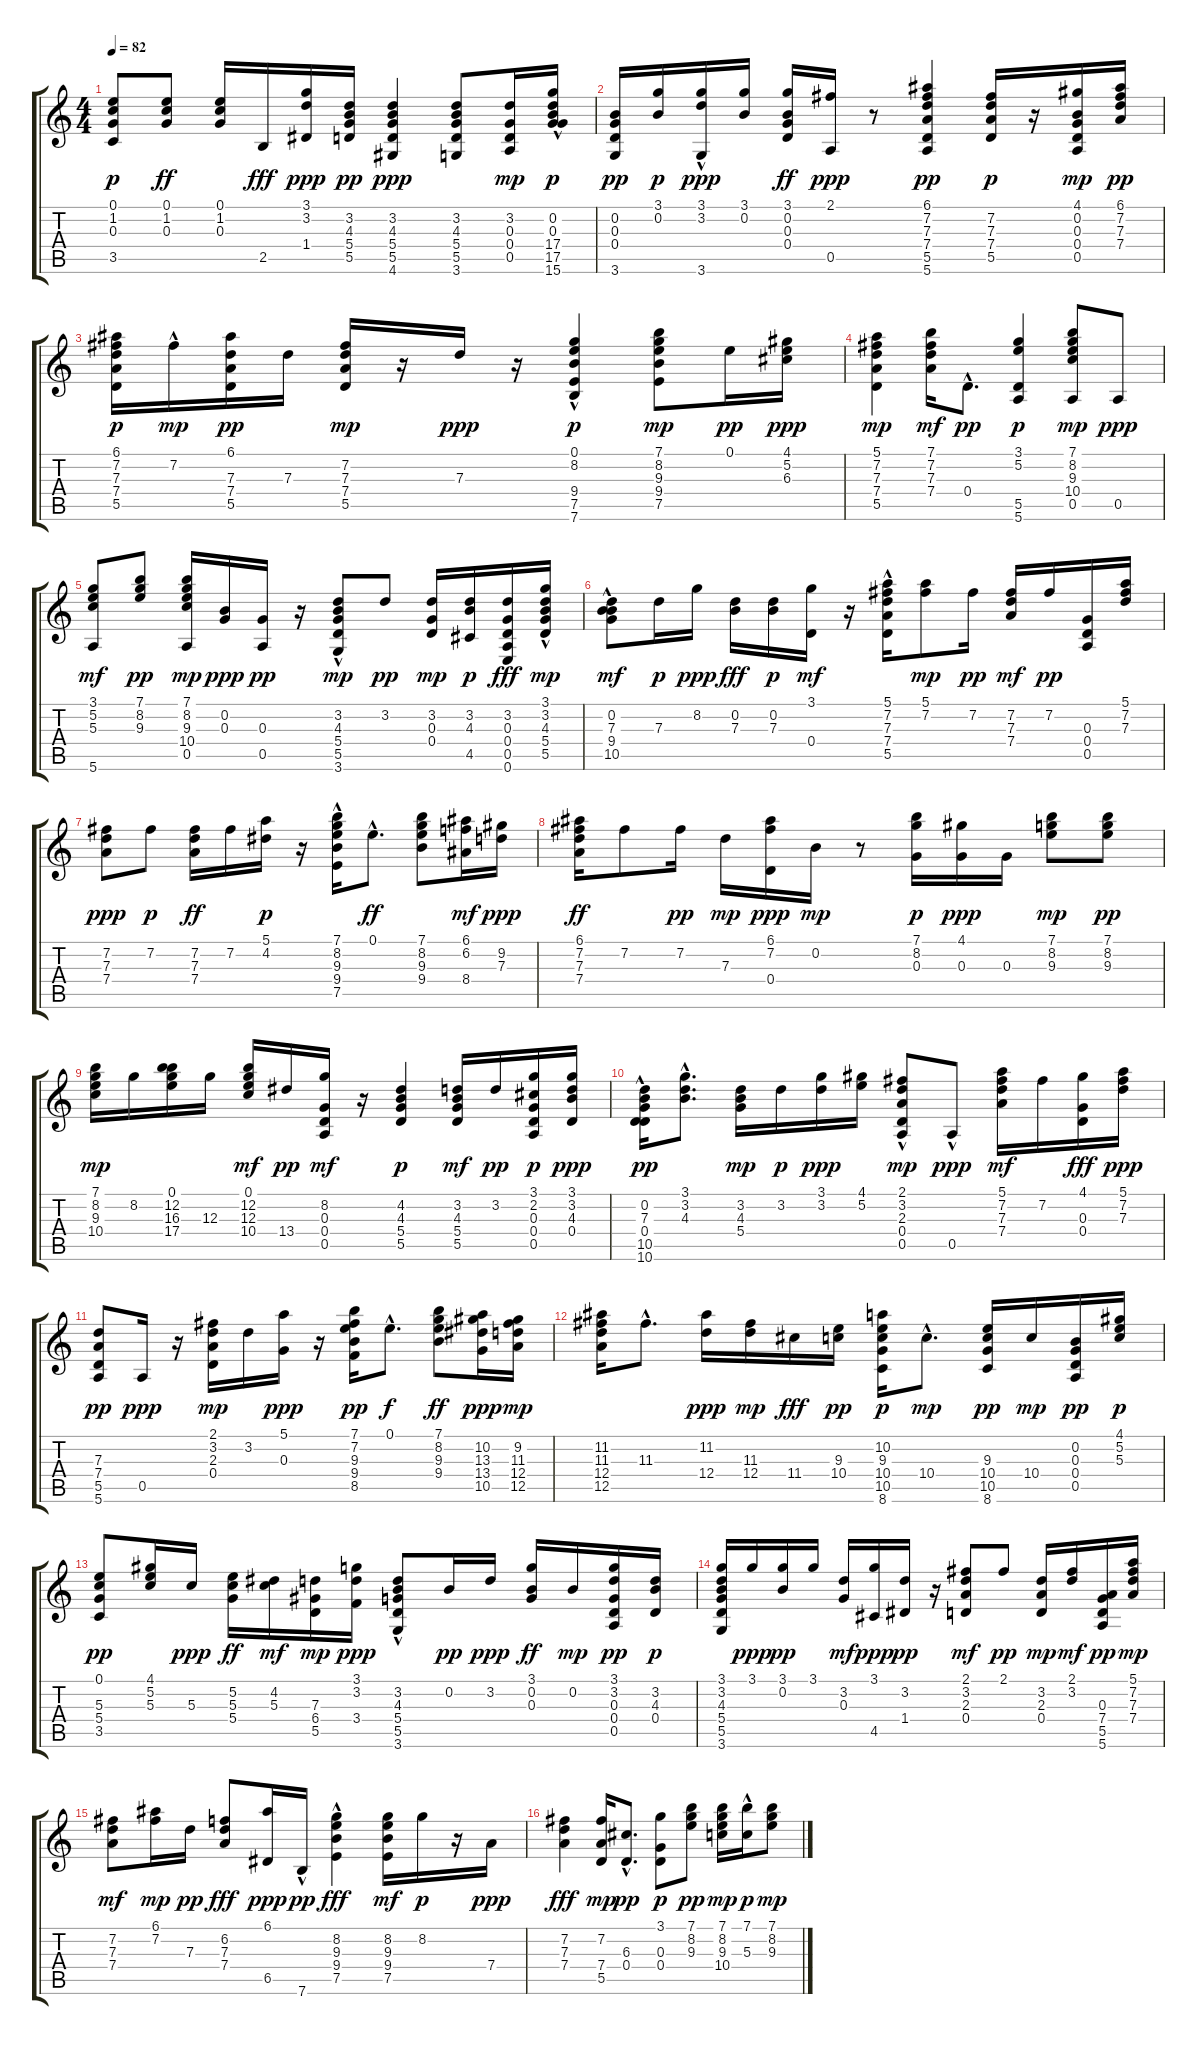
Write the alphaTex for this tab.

\track "" {instrument acousticguitarsteel}
\staff {score tabs}
\tuning (E4 B3 G3 D3 A2 E2) {hide}
\ts (4 4)
\tempo 82
\clef g2
\ks c
(0.1 1.2 0.3 3.5).8{dy p} (0.1 1.2 0.3).8{dy ff} (0.1 1.2 0.3).16 2.5.16{dy fff} (3.1 3.2 1.4).16{dy ppp} (3.2 4.3 5.4 5.5).16{dy pp} (3.2 4.3 5.4 5.5 4.6).4{dy ppp} (3.2 4.3 5.4 5.5 3.6).8 (3.2 0.3 0.4 0.5).16{dy mp} (0.2 0.3 17.4 17.5{hac} 15.6).16{dy p} |
(0.2 0.3 0.4 3.6).16{dy pp} (3.1 0.2).16{dy p} (3.1 3.2{hac} 3.6{hac}).16{dy ppp} (3.1 0.2).16 (3.1 0.2 0.3 0.4).16{dy ff} (2.1 0.5).16{dy ppp} r.8 (6.1 7.2 7.3 7.4 5.5 5.6).4{dy pp} (7.2 7.3 7.4 5.5).16{dy p} r.16 (4.1 0.2 0.3 0.4 0.5).16{dy mp} (6.1 7.2 7.3 7.4).16{dy pp} |
(6.1 7.2 7.3 7.4 5.5).16{dy p} 7.2{hac}.16{dy mp} (6.1 7.3 7.4 5.5).16{dy pp} 7.3.16 (7.2 7.3 7.4 5.5).16{dy mp} r.16 7.3.16{dy ppp} r.16 (0.1 8.2 9.4 7.5 7.6{hac}).4{dy p} (7.1 8.2 9.3 9.4 7.5).8{dy mp} 0.1.16{dy pp} (4.1 5.2 6.3).16{dy ppp} |
(5.1 7.2 7.3 7.4 5.5).4{dy mp} (7.1 7.2 7.3 7.4).16{dy mf} 0.4{hac}.8{d dy pp} (3.1 5.2 5.5 5.6).4{dy p} (7.1 8.2 9.3 10.4 0.5).8{dy mp} 0.5.8{dy ppp} |
(3.1 5.2 5.3 5.6).8{dy mf} (7.1 8.2 9.3).8{dy pp} (7.1 8.2 9.3 10.4 0.5).16{dy mp} (0.2 0.3).16{dy ppp} (0.3 0.5).16{dy pp} r.16 (3.2 4.3 5.4 5.5{hac} 3.6{hac}).8{dy mp} 3.2.8{dy pp} (3.2 0.3 0.4).16{dy mp} (3.2 4.3 4.5).16{dy p} (3.2 0.3 0.4 0.5 0.6).16{dy fff} (3.1 3.2 4.3 5.4 5.5{hac}).16{dy mp} |
(0.2 7.3 9.4 10.5{hac}).8{dy mf} 7.3.16{dy p} 8.2.16{dy ppp} (0.2 7.3).16{dy fff} (0.2 7.3).16{dy p} (3.1 0.4).16{dy mf} r.16 (5.1 7.2 7.3 7.4 5.5{hac}).16 (5.1 7.2).8{dy mp} 7.2.16{dy pp} (7.2 7.3 7.4).16{dy mf} 7.2.16{dy pp} (0.3 0.4 0.5).16 (5.1 7.2 7.3).16 |
(7.2 7.3 7.4).8{dy ppp} 7.2.8{dy p} (7.2 7.3 7.4).16{dy ff} 7.2.16 (5.1 4.2).16{dy p} r.16 (7.1 8.2 9.3 9.4 7.5{hac}).16 0.1{hac}.8{d dy ff} (7.1 8.2 9.3 9.4).8 (6.1 6.2 8.4).16{dy mf} (9.2 7.3).16{dy ppp} |
(6.1 7.2 7.3 7.4).16{dy ff} 7.2.8 7.2.16{dy pp} 7.3.16{dy mp} (6.1 7.2 0.4).16{dy ppp} 0.2.16{dy mp} r.8 (7.1 8.2 0.3).16{dy p} (4.1 0.3).16{dy ppp} 0.3.16 (7.1 8.2 9.3).8{dy mp} (7.1 8.2 9.3).8{dy pp} |
(7.1 8.2 9.3 10.4).16{dy mp} 8.2.16 (0.1 12.2 16.3 17.4).16 12.3.16 (0.1 12.2 12.3 10.4).16{dy mf} 13.4.16{dy pp} (8.2 0.3 0.4 0.5).16{dy mf} r.16 (4.2 4.3 5.4 5.5).4{dy p} (3.2 4.3 5.4 5.5).16{dy mf} 3.2.16{dy pp} (3.1 2.2 0.3 0.4 0.5).16{dy p} (3.1 3.2 4.3 0.4).16{dy ppp} |
(0.2 7.3 0.4{hac} 10.5 10.6{hac}).16{dy pp} (3.1 3.2{hac} 4.3{hac}).8{d} (3.2 4.3 5.4).16{dy mp} 3.2.16{dy p} (3.1 3.2).16{dy ppp} (4.1 5.2).16 (2.1 3.2 2.3 0.4{hac} 0.5).8{dy mp} 0.5{hac}.8{dy ppp} (5.1 7.2 7.3 7.4).16{dy mf} 7.2.16 (4.1 0.3 0.4).16{dy fff} (5.1 7.2 7.3).16{dy ppp} |
(7.3 7.4 5.5 5.6).8{dy pp} 0.5.16{dy ppp} r.16 (2.1 3.2 2.3 0.4).16{dy mp} 3.2.16 (5.1 0.3).16{dy ppp} r.16 (7.1 7.2 9.3 9.4 8.5).16{dy pp} 0.1{hac}.8{d dy f} (7.1 8.2 9.3 9.4).8{dy ff} (10.2 13.3 13.4 10.5).16{dy ppp} (9.2 11.3 12.4 12.5).16{dy mp} |
(11.2 11.3 12.4 12.5).16 11.3{hac}.8{d} (11.2 12.4).16{dy ppp} (11.3 12.4).16{dy mp} 11.4.16{dy fff} (9.3 10.4).16{dy pp} (10.2 9.3 10.4 10.5 8.6).16{dy p} 10.4{hac}.8{d dy mp} (9.3 10.4 10.5 8.6).16{dy pp} 10.4.16{dy mp} (0.2 0.3 0.4 0.5).16{dy pp} (4.1 5.2 5.3).16{dy p} |
(0.1 5.3 5.4 3.5).8{dy pp} (4.1 5.2 5.3).16 5.3.16{dy ppp} (5.2 5.3 5.4).16{dy ff} (4.2 5.3).16{dy mf} (7.3 6.4 5.5).16{dy mp} (3.1 3.2 3.4).16{dy ppp} (3.2{hac} 4.3 5.4 5.5 3.6).8 0.2.16{dy pp} 3.2.16{dy ppp} (3.1 0.2 0.3).16{dy ff} 0.2.16{dy mp} (3.1 3.2 0.3 0.4 0.5).16{dy pp} (3.2 4.3 0.4).16{dy p} |
(3.1 3.2 4.3 5.4 5.5 3.6).16 3.1.16{dy ppp} (3.1 0.2).16{dy pp} 3.1.16 (3.2 0.3).16{dy mf} (3.1 4.5).16{dy ppp} (3.2 1.4).16{dy pp} r.16 (2.1 3.2 2.3 0.4).8{dy mf} 2.1.8{dy pp} (3.2 2.3 0.4).16{dy mp} (2.1 3.2).16{dy mf} (0.3 7.4 5.5 5.6).16{dy pp} (5.1 7.2 7.3 7.4).16{dy mp} |
(7.2 7.3 7.4).8{dy mf} (6.1 7.2).16{dy mp} 7.3.16{dy pp} (6.2 7.3 7.4).8{dy fff} (6.1 6.5).16{dy ppp} 7.6{hac}.16{dy pp} (8.2 9.3 9.4 7.5{hac}).4{dy fff} (8.2 9.3 9.4 7.5).16{dy mf} 8.2.16{dy p} r.16 7.4.16{dy ppp} |
(7.2 7.3 7.4).4{dy fff} (7.2 7.4 5.5).16{dy mp} (6.3 0.4{hac}).8{d dy pp} (3.1 0.3 0.4).8{dy p} (7.1 8.2 9.3).8{dy pp} (7.1 8.2 9.3 10.4).16{dy mp} (7.1 5.3{hac}).16{dy p} (7.1 8.2 9.3).8{dy mp}
